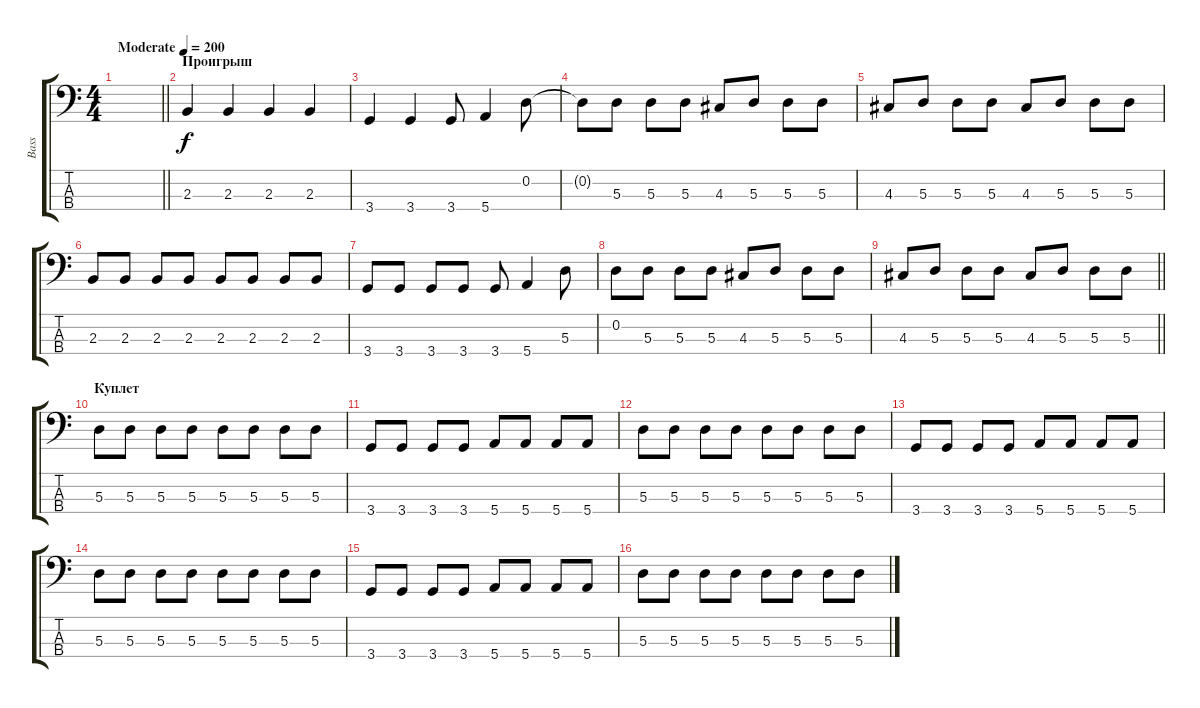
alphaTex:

\track ("Bass" "Bass") {instrument electricbassfinger}
\staff {score tabs}
\tuning (G2 D2 A1 E1) {hide}
\ts (4 4)
\tempo (200 "Moderate")
\clef f4
\barLineRight lightlight
\ks c
|
\section ("" "Проигрыш")
2.3.4 2.3.4 2.3.4 2.3.4 |
3.4.4 3.4.4 3.4.8 5.4.4 0.2.8 |
0.2{t}.8 5.3.8 5.3.8 5.3.8 4.3.8 5.3.8 5.3.8 5.3.8 |
4.3.8 5.3.8 5.3.8 5.3.8 4.3.8 5.3.8 5.3.8 5.3.8 |
2.3.8 2.3.8 2.3.8 2.3.8 2.3.8 2.3.8 2.3.8 2.3.8 |
3.4.8 3.4.8 3.4.8 3.4.8 3.4.8 5.4.4 5.3.8 |
0.2.8 5.3.8 5.3.8 5.3.8 4.3.8 5.3.8 5.3.8 5.3.8 |
\barLineRight lightlight
4.3.8 5.3.8 5.3.8 5.3.8 4.3.8 5.3.8 5.3.8 5.3.8 |
\section ("" "Куплет")
5.3.8 5.3.8 5.3.8 5.3.8 5.3.8 5.3.8 5.3.8 5.3.8 |
3.4.8 3.4.8 3.4.8 3.4.8 5.4.8 5.4.8 5.4.8 5.4.8 |
5.3.8 5.3.8 5.3.8 5.3.8 5.3.8 5.3.8 5.3.8 5.3.8 |
3.4.8 3.4.8 3.4.8 3.4.8 5.4.8 5.4.8 5.4.8 5.4.8 |
5.3.8 5.3.8 5.3.8 5.3.8 5.3.8 5.3.8 5.3.8 5.3.8 |
3.4.8 3.4.8 3.4.8 3.4.8 5.4.8 5.4.8 5.4.8 5.4.8 |
5.3.8 5.3.8 5.3.8 5.3.8 5.3.8 5.3.8 5.3.8 5.3.8
